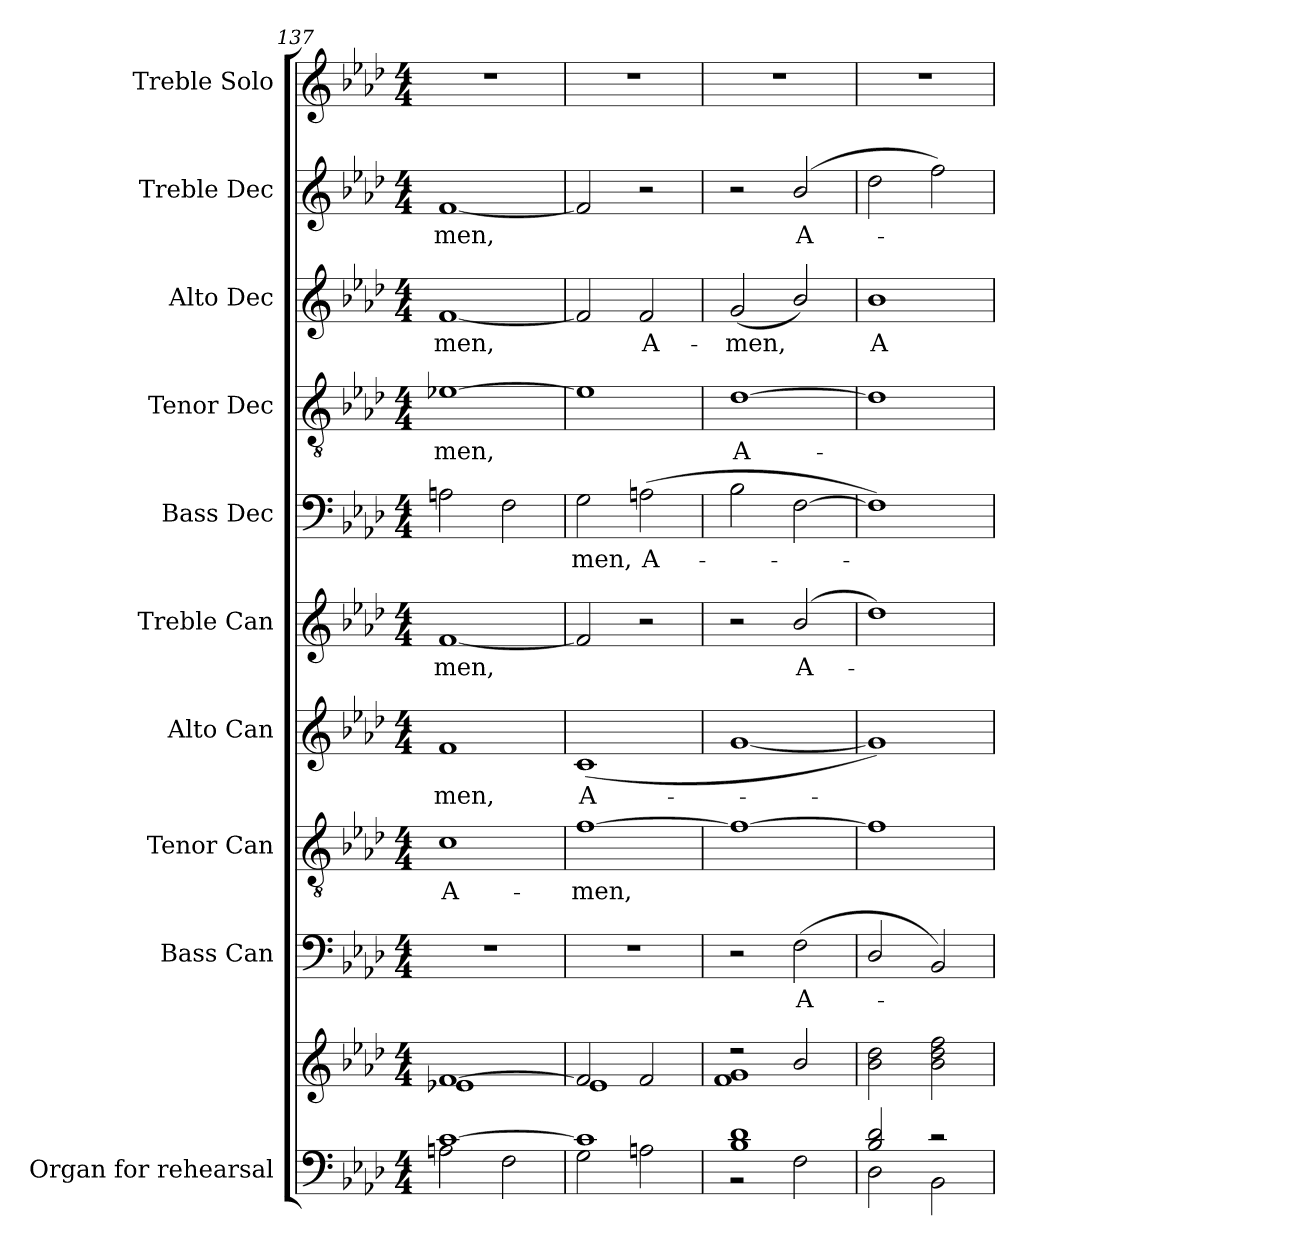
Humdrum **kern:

**kern	**kern	**kern	**text	**kern	**text	**kern	**text	**kern	**text	**kern	**text	**kern	**text	**kern	**text	**kern	**text	**kern
*part10	*part10	*part9	*part9	*part8	*part8	*part7	*part7	*part6	*part6	*part5	*part5	*part4	*part4	*part3	*part3	*part2	*part2	*part1
*staff11	*staff10	*staff9	*staff9	*staff8	*staff8	*staff7	*staff7	*staff6	*staff6	*staff5	*staff5	*staff4	*staff4	*staff3	*staff3	*staff2	*staff2	*staff1
*I"Organ for  rehearsal	*	*I"Bass Can	*	*I"Tenor Can	*	*I"Alto Can	*	*I"Treble Can	*	*I"Bass Dec	*	*I"Tenor Dec	*	*I"Alto Dec	*	*I"Treble Dec	*	*I"Treble Solo
*I'Org.	*	*I'B.	*	*I'T.	*	*I'A.	*	*I'Tr.	*	*I'B.	*	*I'T.	*	*I'A.	*	*I'Tr.	*	*I'Tr. Solo
*clefF4	*clefG2	*clefF4	*	*clefGv2	*	*clefG2	*	*clefG2	*	*clefF4	*	*clefGv2	*	*clefG2	*	*clefG2	*	*clefG2
*	*	*	*	*ITrd7c12	*	*	*	*	*	*	*	*ITrd7c12	*	*	*	*	*	*
*k[b-e-a-d-]	*k[b-e-a-d-]	*k[b-e-a-d-]	*	*k[b-e-a-d-]	*	*k[b-e-a-d-]	*	*k[b-e-a-d-]	*	*k[b-e-a-d-]	*	*k[b-e-a-d-]	*	*k[b-e-a-d-]	*	*k[b-e-a-d-]	*	*k[b-e-a-d-]
*A-:	*A-:	*A-:	*	*A-:	*	*A-:	*	*A-:	*	*A-:	*	*A-:	*	*A-:	*	*A-:	*	*A-:
*M4/4	*M4/4	*M4/4	*	*M4/4	*	*M4/4	*	*M4/4	*	*M4/4	*	*M4/4	*	*M4/4	*	*M4/4	*	*M4/4
=137	=137	=137	=137	=137	=137	=137	=137	=137	=137	=137	=137	=137	=137	=137	=137	=137	=137	=137
*^	*^	*	*	*	*	*	*	*	*	*	*	*	*	*	*	*	*	*
!	!	!	!	!	!	!	!LO:LY:b:color=#000000	!	!	!	!	!	!	!	!	!	!	!	!	!
!	!	!	!	!	!	!	!	!	!LO:LY:b:color=#000000	!	!	!	!	!	!	!	!	!	!	!
!	!	!	!	!	!	!	!	!	!	!	!LO:LY:b:color=#000000	!	!	!	!	!	!	!	!	!
!	!	!	!	!	!	!	!	!	!	!	!	!	!	!	!LO:LY:b:color=#000000	!	!	!	!	!
!	!	!	!	!	!	!	!	!	!	!	!	!	!	!	!	!	!LO:LY:b:color=#000000	!	!	!
!	!	!	!	!	!	!	!	!	!	!	!	!	!	!	!	!	!	!	!LO:LY:b:color=#000000	!
[1ci	2Ani\	[1fi	1e-Xi	1r	.	1Ci	A-	1fi	-men,	[1fi	-men,	2Ani\	.	[1E-Xi	-men,	[1fi	-men,	[1fi	-men,	1r
.	2Fi\	.	.	.	.	.	.	.	.	.	.	2Fi\	.	.	.	.	.	.	.	.
!!LO:PB:g=z
=138	=138	=138	=138	=138	=138	=138	=138	=138	=138	=138	=138	=138	=138	=138	=138	=138	=138	=138	=138	=138
!	!	!	!	!	!	!	!LO:LY:b:color=#000000	!	!	!	!	!	!	!	!	!	!	!	!	!
!	!	!	!	!	!	!	!	!	!LO:LY:b:color=#000000	!	!	!	!	!	!	!	!	!	!	!
!	!	!	!	!	!	!	!	!	!	!	!	!	!LO:LY:b:color=#000000	!	!	!	!	!	!	!
1ci]	2Gi\	(2fi/]	1e-i	1r	.	[1Fi	-men,	(1ci	A-	2fi/]	.	2Gi\	-men,	1E-i]	.	2fi/]	.	2fi/]	.	1r
!	!	!	!	!	!	!	!	!	!	!	!	!	!LO:LY:b:color=#000000	!	!	!	!	!	!	!
!	!	!	!	!	!	!	!	!	!	!	!	!	!	!	!	!	!LO:LY:b:color=#000000	!	!	!
.	2Ani\	2fi/	.	.	.	.	.	.	.	2r	.	(2Ani\	A-	.	.	2fi/	A-	2r	.	.
=139	=139	=139	=139	=139	=139	=139	=139	=139	=139	=139	=139	=139	=139	=139	=139	=139	=139	=139	=139	=139
!	!	!	!	!	!	!	!	!	!	!	!	!	!	!	!LO:LY:b:color=#000000	!	!	!	!	!
!	!	!	!	!	!	!	!	!	!	!	!	!	!	!	!	!	!LO:LY:b:color=#000000	!	!	!
1B-i 1d-i	2r	2r	1fi 1gi	2r	.	1Fi_	.	[1gi	.	2r	.	2B-i\	.	[1D-i	A-	(2gi/	-men,	2r	.	1r
!	!	!	!	!	!LO:LY:b:color=#000000	!	!	!	!	!	!	!	!	!	!	!	!	!	!	!
!	!	!	!	!	!	!	!	!	!	!	!LO:LY:b:color=#000000	!	!	!	!	!	!	!	!	!
!	!	!	!	!	!	!	!	!	!	!	!	!	!	!	!	!	!	!	!LO:LY:b:color=#000000	!
.	2Fi\	2b-i/	.	(2Fi\	A-	.	.	.	.	(2b-i/	A-	[2Fi\	.	.	.	2b-i/)	.	(2b-i/	A-	.
*	*	*v	*v	*	*	*	*	*	*	*	*	*	*	*	*	*	*	*	*	*
=140	=140	=140	=140	=140	=140	=140	=140	=140	=140	=140	=140	=140	=140	=140	=140	=140	=140	=140	=140
!	!	!	!	!	!	!	!	!	!	!	!	!	!	!	!	!LO:LY:b:color=#000000	!	!	!
2B-i/ 2d-i	2D-i\	2b-i\ 2dd-i	2D-i/	.	1Fi]	.	1gi])	.	1dd-i)	.	1Fi])	.	1D-i]	.	1b-i	A-	2dd-i\	.	1r
2r	2BB-i\	2b-i\ 2dd-i 2ffi	2BB-i/)	.	.	.	.	.	.	.	.	.	.	.	.	.	2ffi\)	.	.
*v	*v	*	*	*	*	*	*	*	*	*	*	*	*	*	*	*	*	*	*
=	=	=	=	=	=	=	=	=	=	=	=	=	=	=	=	=	=	=
*-	*-	*-	*-	*-	*-	*-	*-	*-	*-	*-	*-	*-	*-	*-	*-	*-	*-	*-
